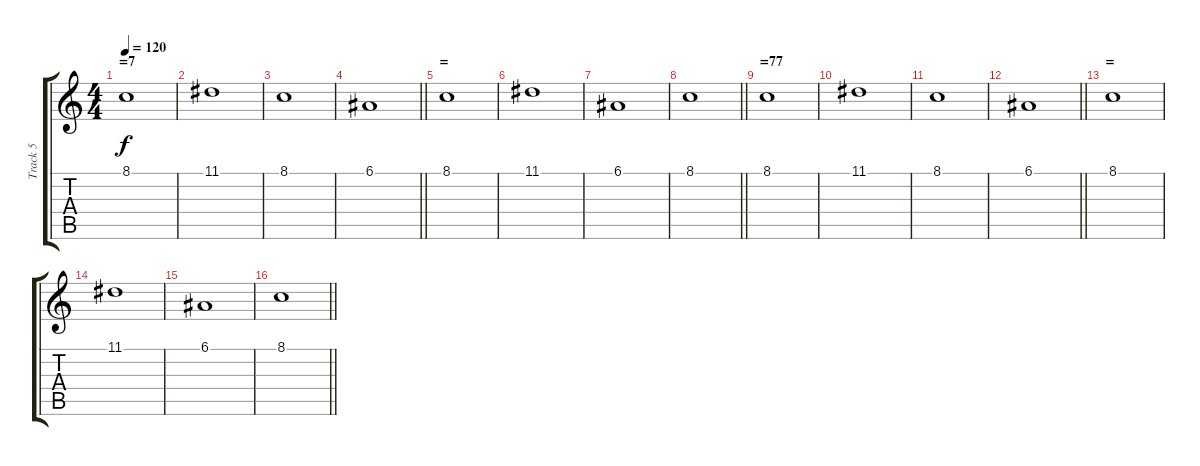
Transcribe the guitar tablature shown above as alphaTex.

\track ("Track 5" "Track 5") {instrument fx3crystal}
\staff {score tabs}
\tuning (E4 B3 G3 D3 A2 E2) {hide}
\ts (4 4)
\section ("" "=7")
\tempo 120
\clef g2
\ks c
8.1.1{dy f} |
11.1.1 |
8.1.1 |
\barLineRight lightlight
6.1.1 |
\section ("" "=")
8.1.1 |
11.1.1 |
6.1.1 |
\barLineRight lightlight
8.1.1 |
\section ("" "=77")
8.1.1 |
11.1.1 |
8.1.1 |
\barLineRight lightlight
6.1.1 |
\section ("" "=")
8.1.1 |
11.1.1 |
6.1.1 |
\barLineRight lightlight
8.1.1
